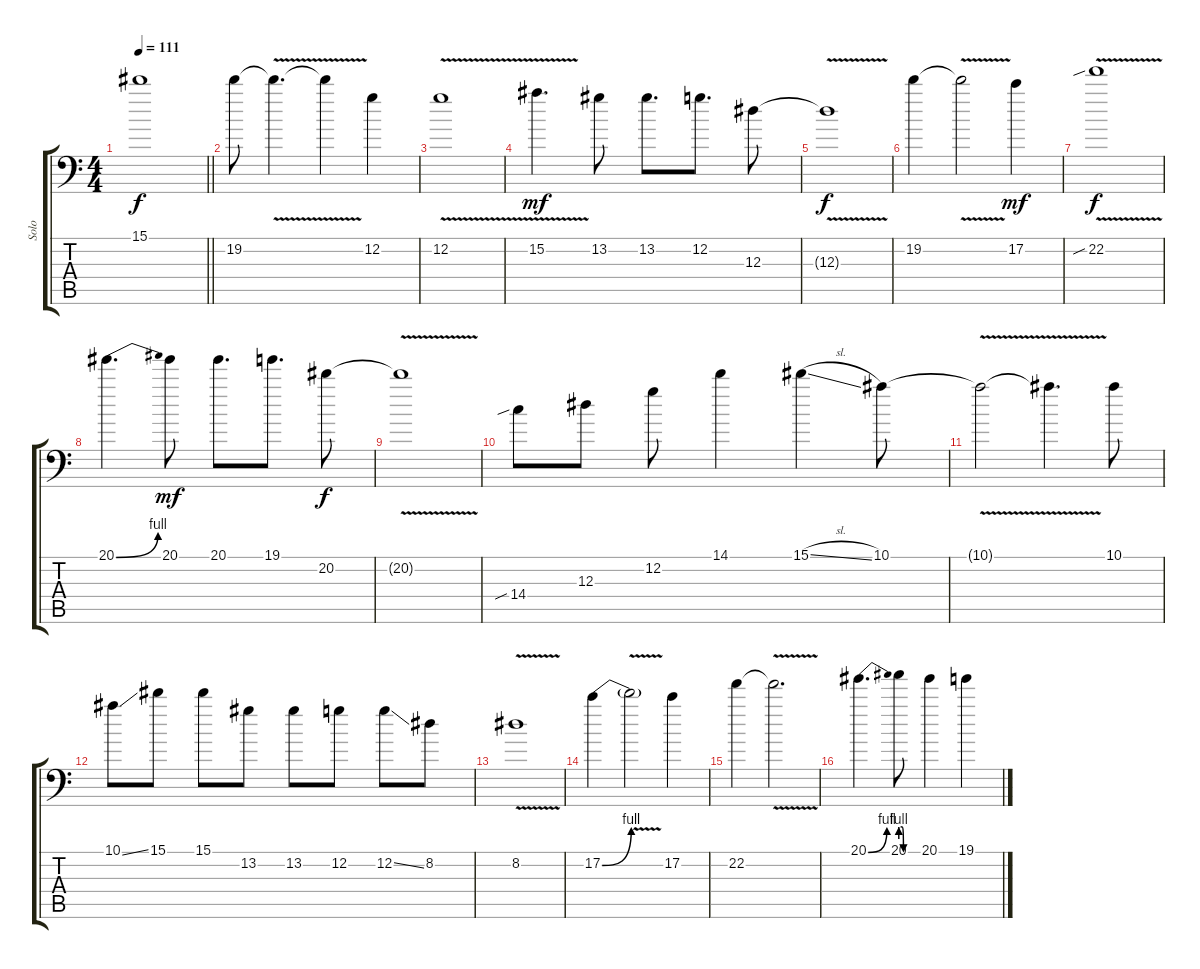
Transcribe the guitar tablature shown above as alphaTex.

\track ("Solo" "Solo") {instrument distortionguitar}
\staff {score tabs}
\tuning (C4 G3 Eb3 Bb2 F2 Bb1) {hide}
\ts (4 4)
\tempo 111
\clef f4
\barLineRight lightlight
\ks c
15.1.1{dy f} |
19.2.8 19.2{v t}.4{d} 19.2{t}.4 12.2.4 |
12.2{v}.1 |
15.2{v}.4{d dy mf} 13.2.8 13.2.8{d} 12.2.8{d} 12.3.8 |
12.3{v t}.1{dy f} |
19.2.4 19.2{v t}.2 17.2.4{dy mf} |
22.2{v sib}.1{dy f} |
20.1{be (bend 0 0 60 4)}.4{d} 20.1.8{dy mf} 20.1.8{d} 19.1.8{d} 20.2.8{dy f} |
20.2{v t}.1 |
14.4{sib}.8 12.3.8 12.2.8 14.1.4 15.1{sl}.4 10.1.8 |
10.1{v t}.2 10.1{t}.4{d} 10.1.8 |
10.1{ss}.8 15.1.8 15.1.8 13.2.8 13.2.8 12.2.8 12.2{ss}.8 8.2.8 |
8.2{v}.1 |
17.2{be (bend 0 0 60 4)}.4 17.2{v t}.2 17.2.4 |
22.2.4 22.2{v t}.2{d} |
20.1{be (bend 0 0 60 4)}.4{d} 20.1{be (custom 0 4 5 4 10 0 30 0 60 0)}.8 20.1.4 19.1.4
